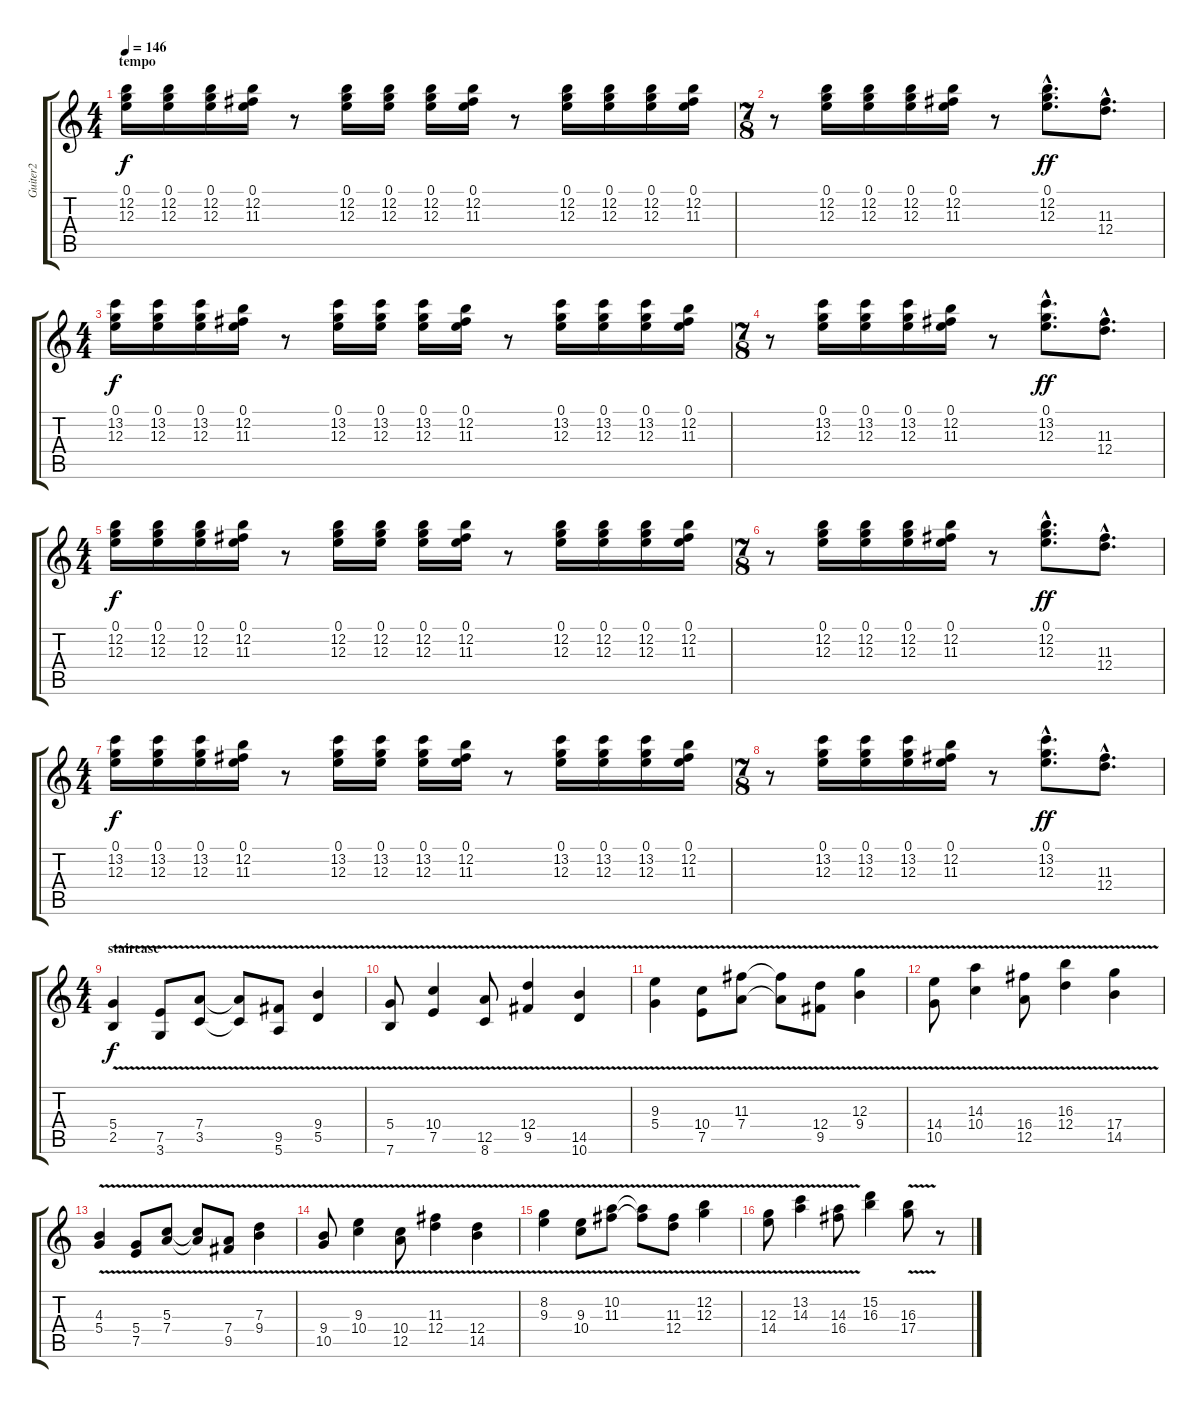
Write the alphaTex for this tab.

\track ("Guiter2" "Guiter2") {instrument electricguitarmuted}
\staff {score tabs}
\tuning (E4 B3 G3 D3 A2 E2) {hide}
\ts (4 4)
\section ("" "tempo")
\tempo 146
\clef g2
\ks c
(0.1 12.2 12.3).16{dy f} (0.1 12.2 12.3).16 (0.1 12.2 12.3).16 (0.1 12.2 11.3).16 r.8 (0.1 12.2 12.3).16 (0.1 12.2 12.3).16 (0.1 12.2 12.3).16 (0.1 12.2 11.3).16 r.8 (0.1 12.2 12.3).16 (0.1 12.2 12.3).16 (0.1 12.2 12.3).16 (0.1 12.2 11.3).16 |
\ts (7 8)
r.8 (0.1 12.2 12.3).16 (0.1 12.2 12.3).16 (0.1 12.2 12.3).16 (0.1 12.2 11.3).16 r.8 (0.1{hac} 12.2{hac} 12.3{hac}).8{d dy ff} (11.3{hac} 12.4{hac}).8{d} |
\ts (4 4)
(0.1 13.2 12.3).16{dy f} (0.1 13.2 12.3).16 (0.1 13.2 12.3).16 (0.1 12.2 11.3).16 r.8 (0.1 13.2 12.3).16 (0.1 13.2 12.3).16 (0.1 13.2 12.3).16 (0.1 12.2 11.3).16 r.8 (0.1 13.2 12.3).16 (0.1 13.2 12.3).16 (0.1 13.2 12.3).16 (0.1 12.2 11.3).16 |
\ts (7 8)
r.8 (0.1 13.2 12.3).16 (0.1 13.2 12.3).16 (0.1 13.2 12.3).16 (0.1 12.2 11.3).16 r.8 (0.1{hac} 13.2{hac} 12.3{hac}).8{d dy ff} (11.3{hac} 12.4{hac}).8{d} |
\ts (4 4)
(0.1 12.2 12.3).16{dy f} (0.1 12.2 12.3).16 (0.1 12.2 12.3).16 (0.1 12.2 11.3).16 r.8 (0.1 12.2 12.3).16 (0.1 12.2 12.3).16 (0.1 12.2 12.3).16 (0.1 12.2 11.3).16 r.8 (0.1 12.2 12.3).16 (0.1 12.2 12.3).16 (0.1 12.2 12.3).16 (0.1 12.2 11.3).16 |
\ts (7 8)
r.8 (0.1 12.2 12.3).16 (0.1 12.2 12.3).16 (0.1 12.2 12.3).16 (0.1 12.2 11.3).16 r.8 (0.1{hac} 12.2{hac} 12.3{hac}).8{d dy ff} (11.3{hac} 12.4{hac}).8{d} |
\ts (4 4)
(0.1 13.2 12.3).16{dy f} (0.1 13.2 12.3).16 (0.1 13.2 12.3).16 (0.1 12.2 11.3).16 r.8 (0.1 13.2 12.3).16 (0.1 13.2 12.3).16 (0.1 13.2 12.3).16 (0.1 12.2 11.3).16 r.8 (0.1 13.2 12.3).16 (0.1 13.2 12.3).16 (0.1 13.2 12.3).16 (0.1 12.2 11.3).16 |
\ts (7 8)
r.8 (0.1 13.2 12.3).16 (0.1 13.2 12.3).16 (0.1 13.2 12.3).16 (0.1 12.2 11.3).16 r.8 (0.1{hac} 13.2{hac} 12.3{hac}).8{d dy ff} (11.3{hac} 12.4{hac}).8{d} |
\ts (4 4)
\section ("" "staircase")
(5.4{v} 2.5{v}).4{dy f volume 14 instrument overdrivenguitar} (7.5{v} 3.6{v}).8 (7.4{v} 3.5{v}).8 (7.4{t} 3.5{t}).8 (9.5{v} 5.6{v}).8 (9.4{v} 5.5{v}).4 |
(5.4{v} 7.6{v}).8 (10.4{v} 7.5{v}).4 (12.5{v} 8.6{v}).8 (12.4{v} 9.5{v}).4 (14.5{v} 10.6{v}).4 |
(9.3{v} 5.4{v}).4 (10.4{v} 7.5{v}).8 (11.3{v} 7.4{v}).8 (11.3{t} 7.4{t}).8 (12.4{v} 9.5{v}).8 (12.3{v} 9.4{v}).4 |
(14.4{v} 10.5{v}).8 (14.3{v} 10.4{v}).4 (16.4{v} 12.5{v}).8 (16.3{v} 12.4{v}).4 (17.4{v} 14.5{v}).4 |
(4.3{v} 5.4{v}).4 (5.4{v} 7.5{v}).8 (5.3{v} 7.4{v}).8 (5.3{t} 7.4{t}).8 (7.4{v} 9.5{v}).8 (7.3{v} 9.4{v}).4 |
(9.4{v} 10.5{v}).8 (9.3{v} 10.4{v}).4 (10.4{v} 12.5{v}).8 (11.3{v} 12.4{v}).4 (12.4{v} 14.5{v}).4 |
(8.2{v} 9.3{v}).4 (9.3{v} 10.4{v}).8 (10.2{v} 11.3{v}).8 (10.2{t} 11.3{t}).8 (11.3{v} 12.4{v}).8 (12.2{v} 12.3{v}).4 |
(12.3{v} 14.4{v}).8 (13.2{v} 14.3{v}).4 (14.3{v} 16.4{v}).8 (15.2 16.3).4 (16.3{v} 17.4{v}).8 r.8
